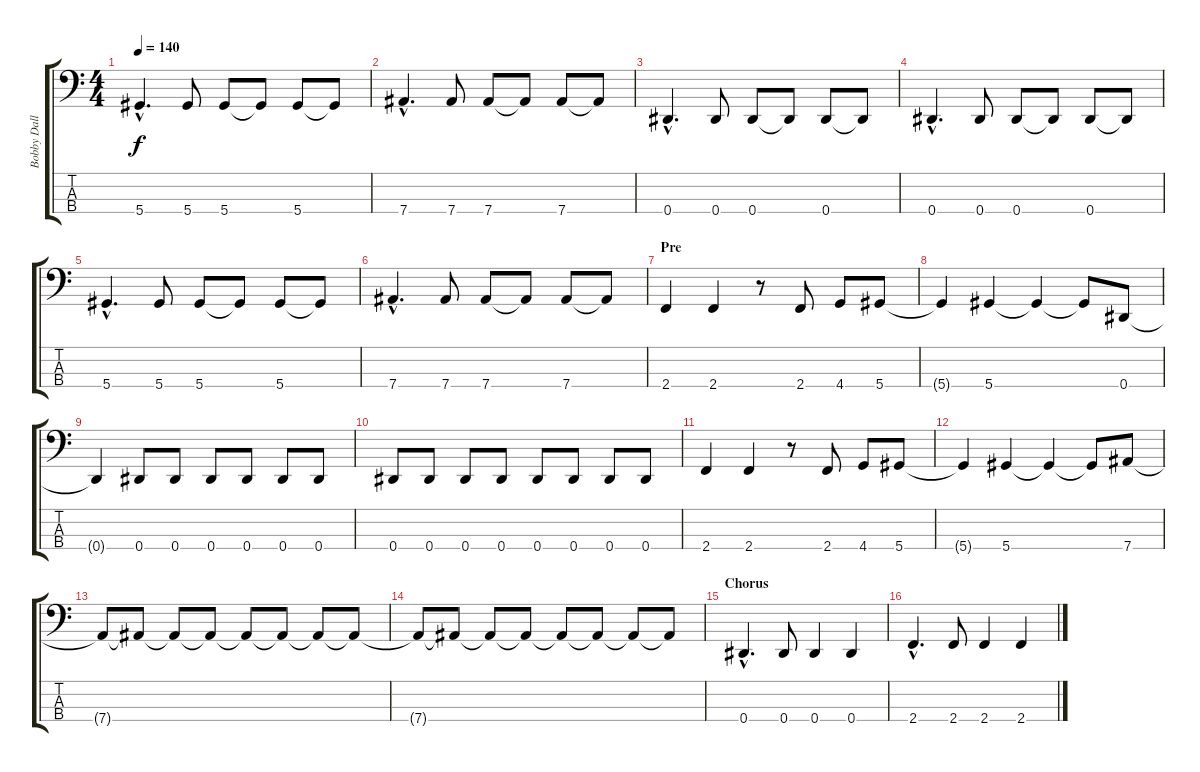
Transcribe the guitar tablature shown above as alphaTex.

\track ("Bobby Dall - Bass Guitar" "Bobby Dall") {instrument electricbasspick}
\staff {score tabs}
\tuning (Gb2 Db2 Ab1 Eb1) {hide}
\ts (4 4)
\tempo 140
\clef f4
\ks c
5.4{hac}.4{d dy f} 5.4.8 5.4.8 5.4{t}.8 5.4.8 5.4{t}.8 |
7.4{hac}.4{d} 7.4.8 7.4.8 7.4{t}.8 7.4.8 7.4{t}.8 |
0.4{hac}.4{d} 0.4.8 0.4.8 0.4{t}.8 0.4.8 0.4{t}.8 |
0.4{hac}.4{d} 0.4.8 0.4.8 0.4{t}.8 0.4.8 0.4{t}.8 |
5.4{hac}.4{d} 5.4.8 5.4.8 5.4{t}.8 5.4.8 5.4{t}.8 |
7.4{hac}.4{d} 7.4.8 7.4.8 7.4{t}.8 7.4.8 7.4{t}.8 |
\section ("" "Pre")
2.4.4 2.4.4 r.8 2.4.8 4.4.8 5.4.8 |
5.4{t}.4 5.4.4 5.4{t}.4 5.4{t}.8 0.4.8 |
0.4{t}.4 0.4.8 0.4.8 0.4.8 0.4.8 0.4.8 0.4.8 |
0.4.8 0.4.8 0.4.8 0.4.8 0.4.8 0.4.8 0.4.8 0.4.8 |
2.4.4 2.4.4 r.8 2.4.8 4.4.8 5.4.8 |
5.4{t}.4 5.4.4 5.4{t}.4 5.4{t}.8 7.4.8 |
7.4{t}.8 7.4{t}.8 7.4{t}.8 7.4{t}.8 7.4{t}.8 7.4{t}.8 7.4{t}.8 7.4{t}.8 |
7.4{t}.8 7.4{t}.8 7.4{t}.8 7.4{t}.8 7.4{t}.8 7.4{t}.8 7.4{t}.8 7.4{t}.8 |
\section ("" "Chorus")
0.4{hac}.4{d} 0.4.8 0.4.4 0.4.4 |
2.4{hac}.4{d} 2.4.8 2.4.4 2.4.4
